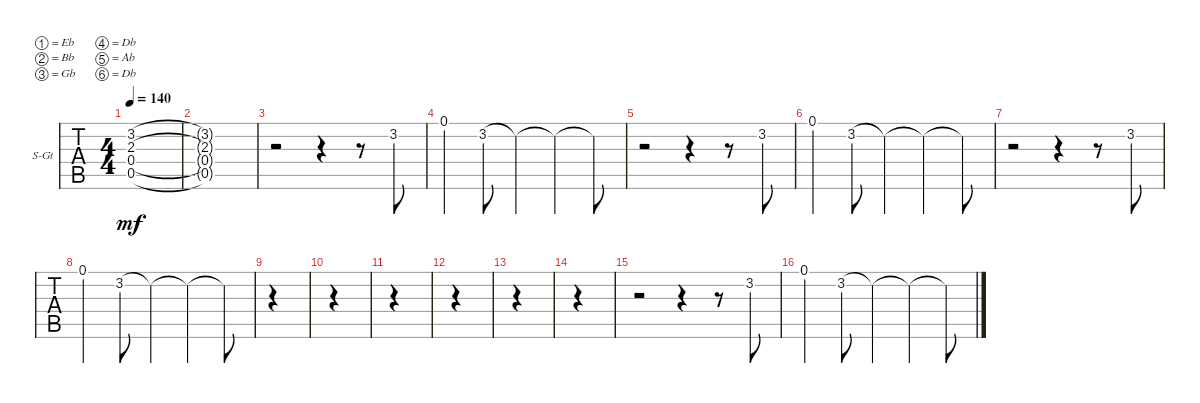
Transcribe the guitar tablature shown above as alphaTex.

\defaultSystemsLayout 4
\bracketExtendMode groupsimilarinstruments
\firstSystemTrackNameOrientation horizontal
\otherSystemsTrackNameOrientation horizontal
\track ("Steel Guitar" "S-Gt") {instrument acousticguitarsteel}
\staff {tabs}
\tuning (Eb4 Bb3 Gb3 Db3 Ab2 Db2)
\ts (4 4)
\tempo 140
\clef g2
\ks c
(3.2{t} 2.3{t} 0.4{t} 0.5{t}).1{dy mf} |
(3.2{t} 2.3{t} 0.4{t} 0.5{t}).1 |
r.2 r.4 r.8 3.2.8 |
0.1.4 3.2.8 3.2{t}.4 3.2{t}.4 3.2{t}.8 |
r.2 r.4 r.8 3.2.8 |
0.1.4 3.2.8 3.2{t}.4 3.2{t}.4 3.2{t}.8 |
r.2 r.4 r.8 3.2.8 |
0.1.4 3.2.8 3.2{t}.4 3.2{t}.4 3.2{t}.8 |
|
|
|
|
|
|
r.2 r.4 r.8 3.2.8 |
0.1.4 3.2.8 3.2{t}.4 3.2{t}.4 3.2{t}.8
